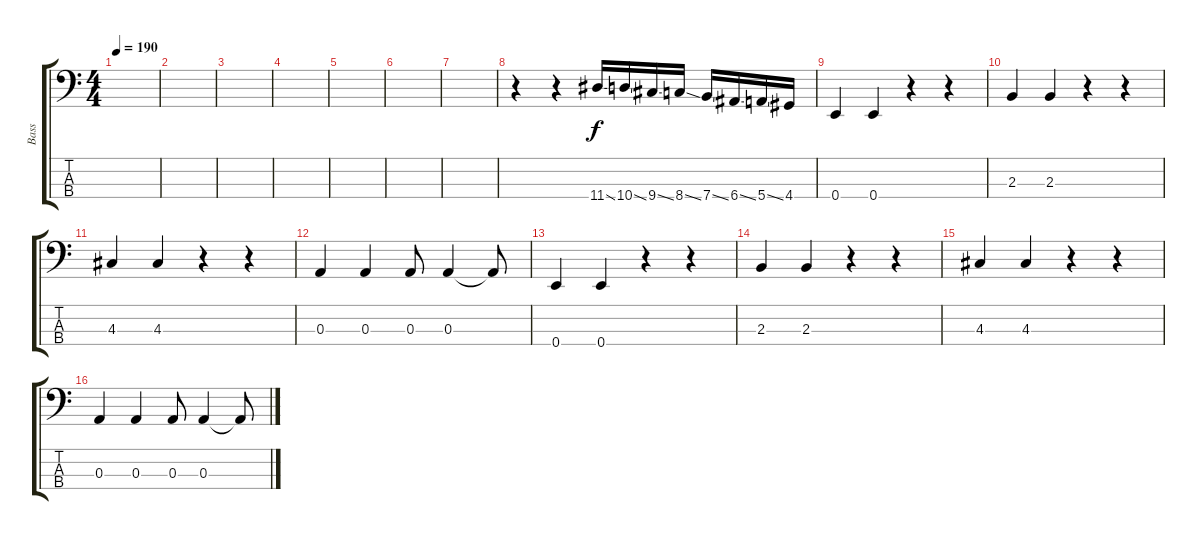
\track ("Bass" "Bass") {instrument electricbasspick}
\staff {score tabs}
\tuning (G2 D2 A1 E1) {hide}
\ts (4 4)
\tempo 190
\clef f4
\ks c
|
|
|
|
|
|
|
r.4 r.4 11.4{ss}.16 10.4{ss}.16 9.4{ss}.16 8.4{ss}.16 7.4{ss}.16 6.4{ss}.16 5.4{ss}.16 4.4.16 |
0.4.4{instrument slapbass1} 0.4.4 r.4 r.4 |
2.3.4 2.3.4 r.4 r.4 |
4.3.4 4.3.4 r.4 r.4 |
0.3.4 0.3.4 0.3.8 0.3.4 0.3{t}.8 |
0.4.4 0.4.4 r.4 r.4 |
2.3.4 2.3.4 r.4 r.4 |
4.3.4 4.3.4 r.4 r.4 |
0.3.4 0.3.4 0.3.8 0.3.4 0.3{t}.8
